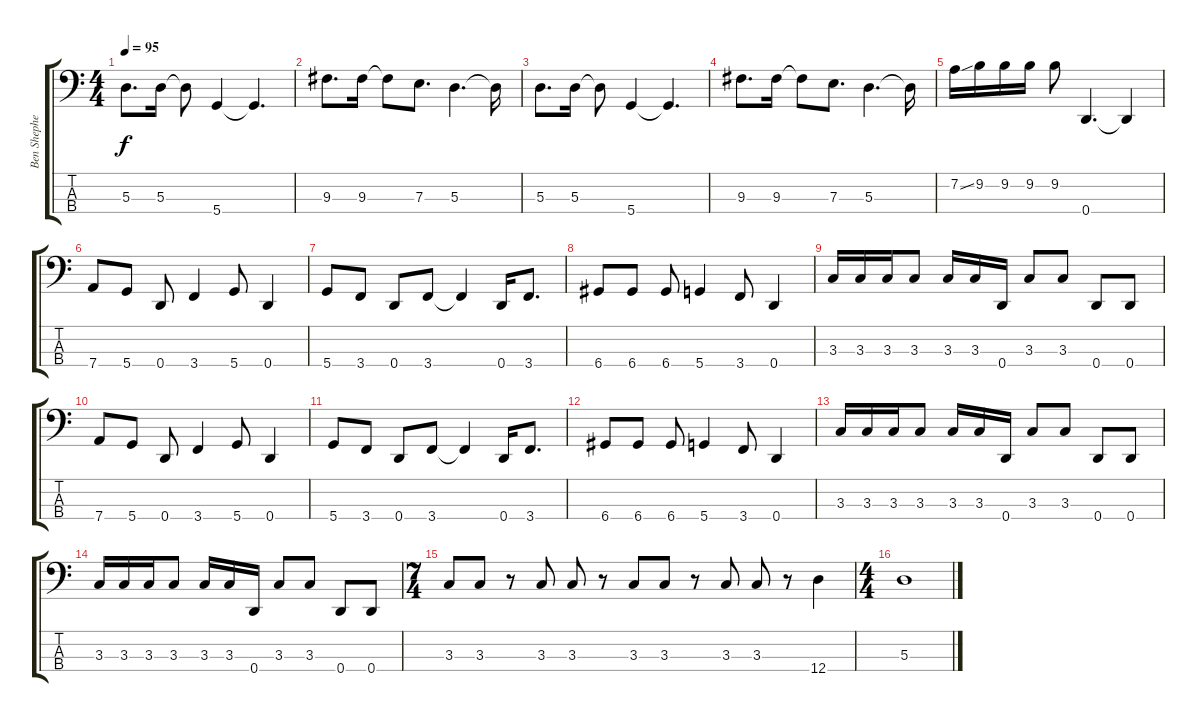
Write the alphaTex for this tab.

\track ("Ben Shepherd  - Rhythm Bass" "Ben Shephe") {instrument electricbassfinger}
\staff {score tabs}
\tuning (G2 D2 A1 D1) {hide}
\ts (4 4)
\tempo 95
\clef f4
\ks c
5.3.8{d dy f} 5.3.16 5.3{t}.8 5.4.4 5.4{t}.4{d} |
9.3.8{d} 9.3.16 9.3{t}.8 7.3.8{d} 5.3.4{d} 5.3{t}.16 |
5.3.8{d} 5.3.16 5.3{t}.8 5.4.4 5.4{t}.4{d} |
9.3.8{d} 9.3.16 9.3{t}.8 7.3.8{d} 5.3.4{d} 5.3{t}.16 |
7.2{ss}.16 9.2.16 9.2.16 9.2.16 9.2.8 0.4.4{d} 0.4{t}.4 |
7.4.8 5.4.8 0.4.8 3.4.4 5.4.8 0.4.4 |
5.4.8 3.4.8 0.4.8 3.4.8 3.4{t}.4 0.4.16 3.4.8{d} |
6.4.8 6.4.8 6.4.8 5.4.4 3.4.8 0.4.4 |
3.3.16 3.3.16 3.3.16 3.3.8 3.3.16 3.3.16 0.4.16 3.3.8 3.3.8 0.4.8 0.4.8 |
7.4.8 5.4.8 0.4.8 3.4.4 5.4.8 0.4.4 |
5.4.8 3.4.8 0.4.8 3.4.8 3.4{t}.4 0.4.16 3.4.8{d} |
6.4.8 6.4.8 6.4.8 5.4.4 3.4.8 0.4.4 |
3.3.16 3.3.16 3.3.16 3.3.8 3.3.16 3.3.16 0.4.16 3.3.8 3.3.8 0.4.8 0.4.8 |
3.3.16 3.3.16 3.3.16 3.3.8 3.3.16 3.3.16 0.4.16 3.3.8 3.3.8 0.4.8 0.4.8 |
\ts (7 4)
3.3.8 3.3.8 r.8 3.3.8 3.3.8 r.8 3.3.8 3.3.8 r.8 3.3.8 3.3.8 r.8 12.4.4 |
\ts (4 4)
5.3.1
